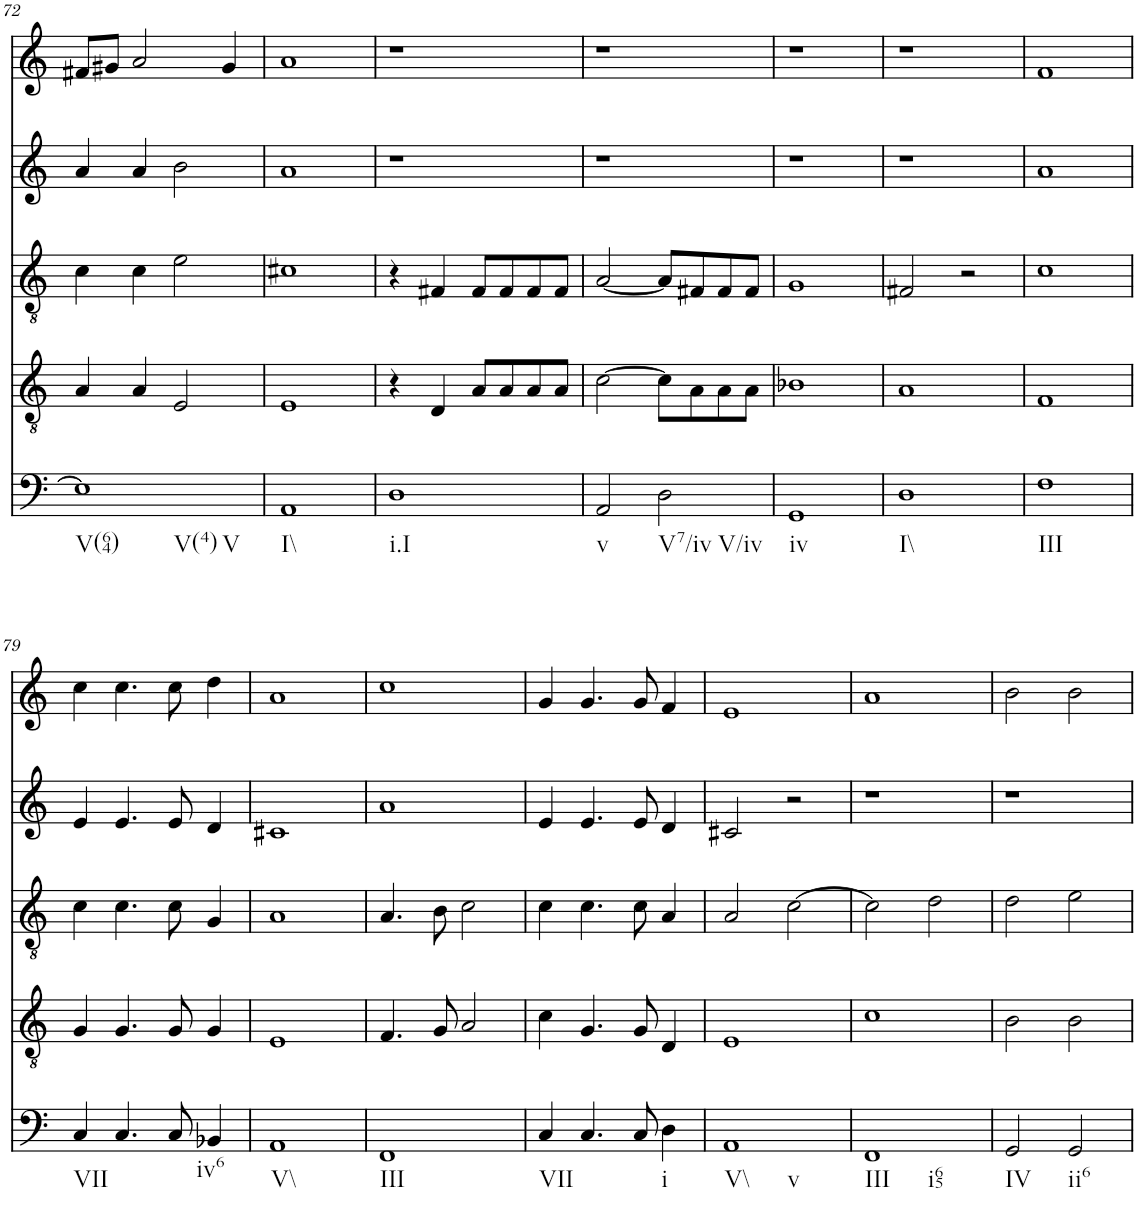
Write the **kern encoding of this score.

**kern	**kern	**kern	**kern	**kern
*part5	*part4	*part3	*part2	*part1
*staff5	*staff4	*staff3	*staff2	*staff1
*I"vox	*I"vox	*I"vox	*I"vox	*I"vox
!!LO:PB:g=z
*clefF4	*clefGv2	*clefGv2	*clefG2	*clefG2
*k[]	*k[]	*k[]	*k[]	*k[]
*M4/4	*M4/4	*M4/4	*M4/4	*M4/4
=72	=72	=72	=72	=72
!LO:TX:b:t=V(64)	!	!	!	!
!LO:TX:b:t=V(4)	!	!	!	!
!LO:TX:b:t=V	!	!	!	!
1E]	4A/	4c\	4a/	8f#X/L
.	.	.	.	8g#X/J
.	4A/	4c\	4a/	2a/
.	2E/	2e\	2b\	.
.	.	.	.	4g#/
=73	=73	=73	=73	=73
!LO:TX:b:t=I\\	!	!	!	!
1AA	1E	1c#X	1a	1a
=74	=74	=74	=74	=74
!LO:TX:b:t=i.I	!	!	!	!
1D	4r	4r	1r	1r
.	4D/	4F#X/	.	.
.	8A/L	8F#/L	.	.
.	8A/	8F#/	.	.
.	8A/	8F#/	.	.
.	8A/J	8F#/J	.	.
=75	=75	=75	=75	=75
!LO:TX:b:t=v	!	!	!	!
2AA/	[2c\	[2A/	1r	1r
!LO:TX:b:t=V7/iv	!	!	!	!
!LO:TX:b:t=V/iv	!	!	!	!
2D\	8c\L]	8A/L]	.	.
.	8A\	8F#X/	.	.
.	8A\	8F#/	.	.
.	8A\J	8F#/J	.	.
=76	=76	=76	=76	=76
!LO:TX:b:t=iv	!	!	!	!
1GG	1B-X	1G	1r	1r
=77	=77	=77	=77	=77
!LO:TX:b:t=I\\	!	!	!	!
1D	1A	2F#X/	1r	1r
.	.	2r	.	.
=78	=78	=78	=78	=78
!LO:TX:b:t=III	!	!	!	!
1F	1F	1c	1a	1f
!!LO:LB:g=z
=79	=79	=79	=79	=79
!LO:TX:b:t=VII	!	!	!	!
4C/	4G/	4c\	4e/	4cc\
4.C/	4.G/	4.c\	4.e/	4.cc\
8C/	8G/	8c\	8e/	8cc\
!LO:TX:b:t=iv6	!	!	!	!
4BB-X/	4G/	4G/	4d/	4dd\
=80	=80	=80	=80	=80
!LO:TX:b:t=V\\	!	!	!	!
1AA	1E	1A	1c#X	1a
=81	=81	=81	=81	=81
!LO:TX:b:t=III	!	!	!	!
1FF	4.F/	4.A/	1a	1cc
.	8G/	8B\	.	.
.	2A/	2c\	.	.
=82	=82	=82	=82	=82
!LO:TX:b:t=VII	!	!	!	!
4C/	4c\	4c\	4e/	4g/
4.C/	4.G/	4.c\	4.e/	4.g/
8C/	8G/	8c\	8e/	8g/
!LO:TX:b:t=i	!	!	!	!
4D\	4D/	4A/	4d/	4f/
=83	=83	=83	=83	=83
!LO:TX:b:t=V\\	!	!	!	!
!LO:TX:b:t=v	!	!	!	!
1AA	1E	2A/	2c#X/	1e
.	.	[2c\	2r	.
=84	=84	=84	=84	=84
!LO:TX:b:t=III	!	!	!	!
!LO:TX:b:t=i65	!	!	!	!
1FF	1c	2c\]	1r	1a
.	.	2d\	.	.
=85	=85	=85	=85	=85
!LO:TX:b:t=IV	!	!	!	!
2GG/	2B\	2d\	1r	2b\
!LO:TX:b:t=ii6	!	!	!	!
2GG/	2B\	2e\	.	2b\
=	=	=	=	=
*-	*-	*-	*-	*-
